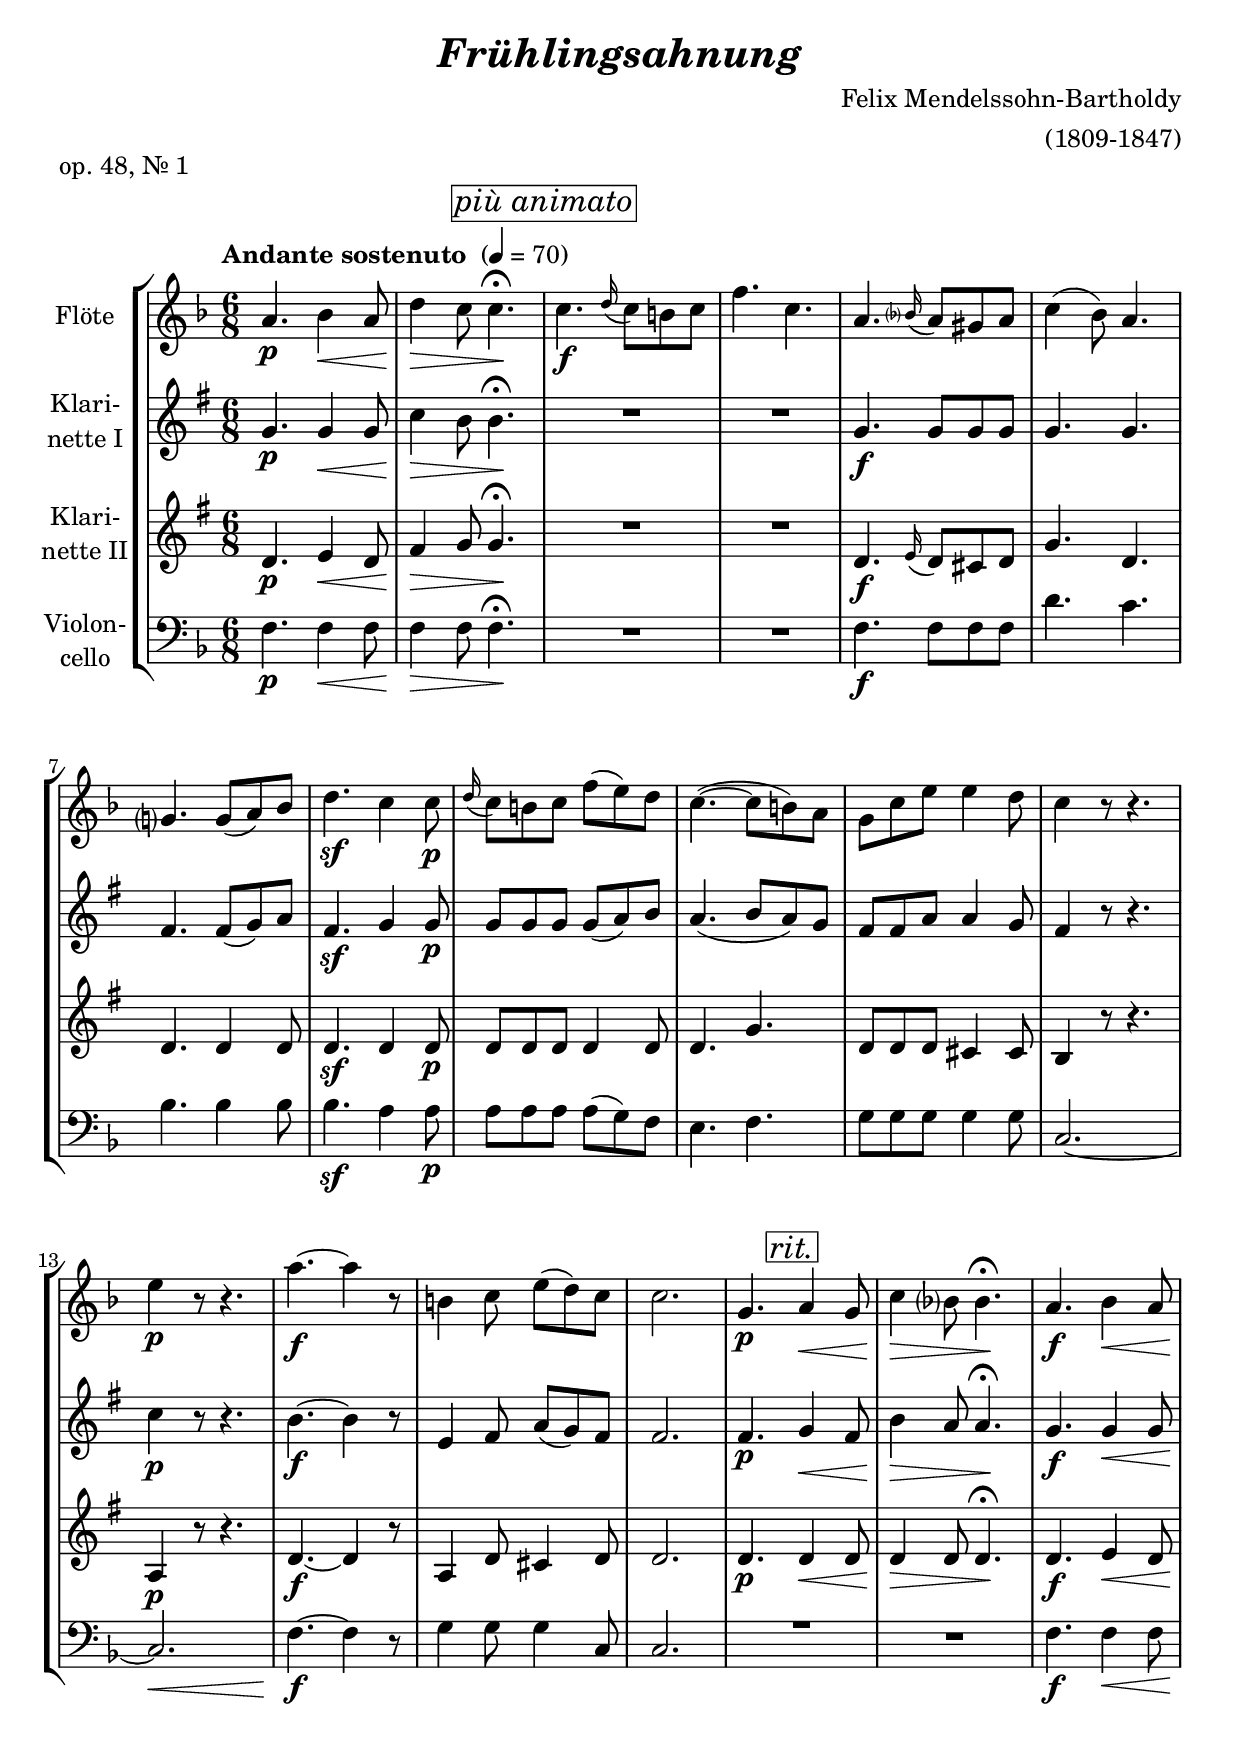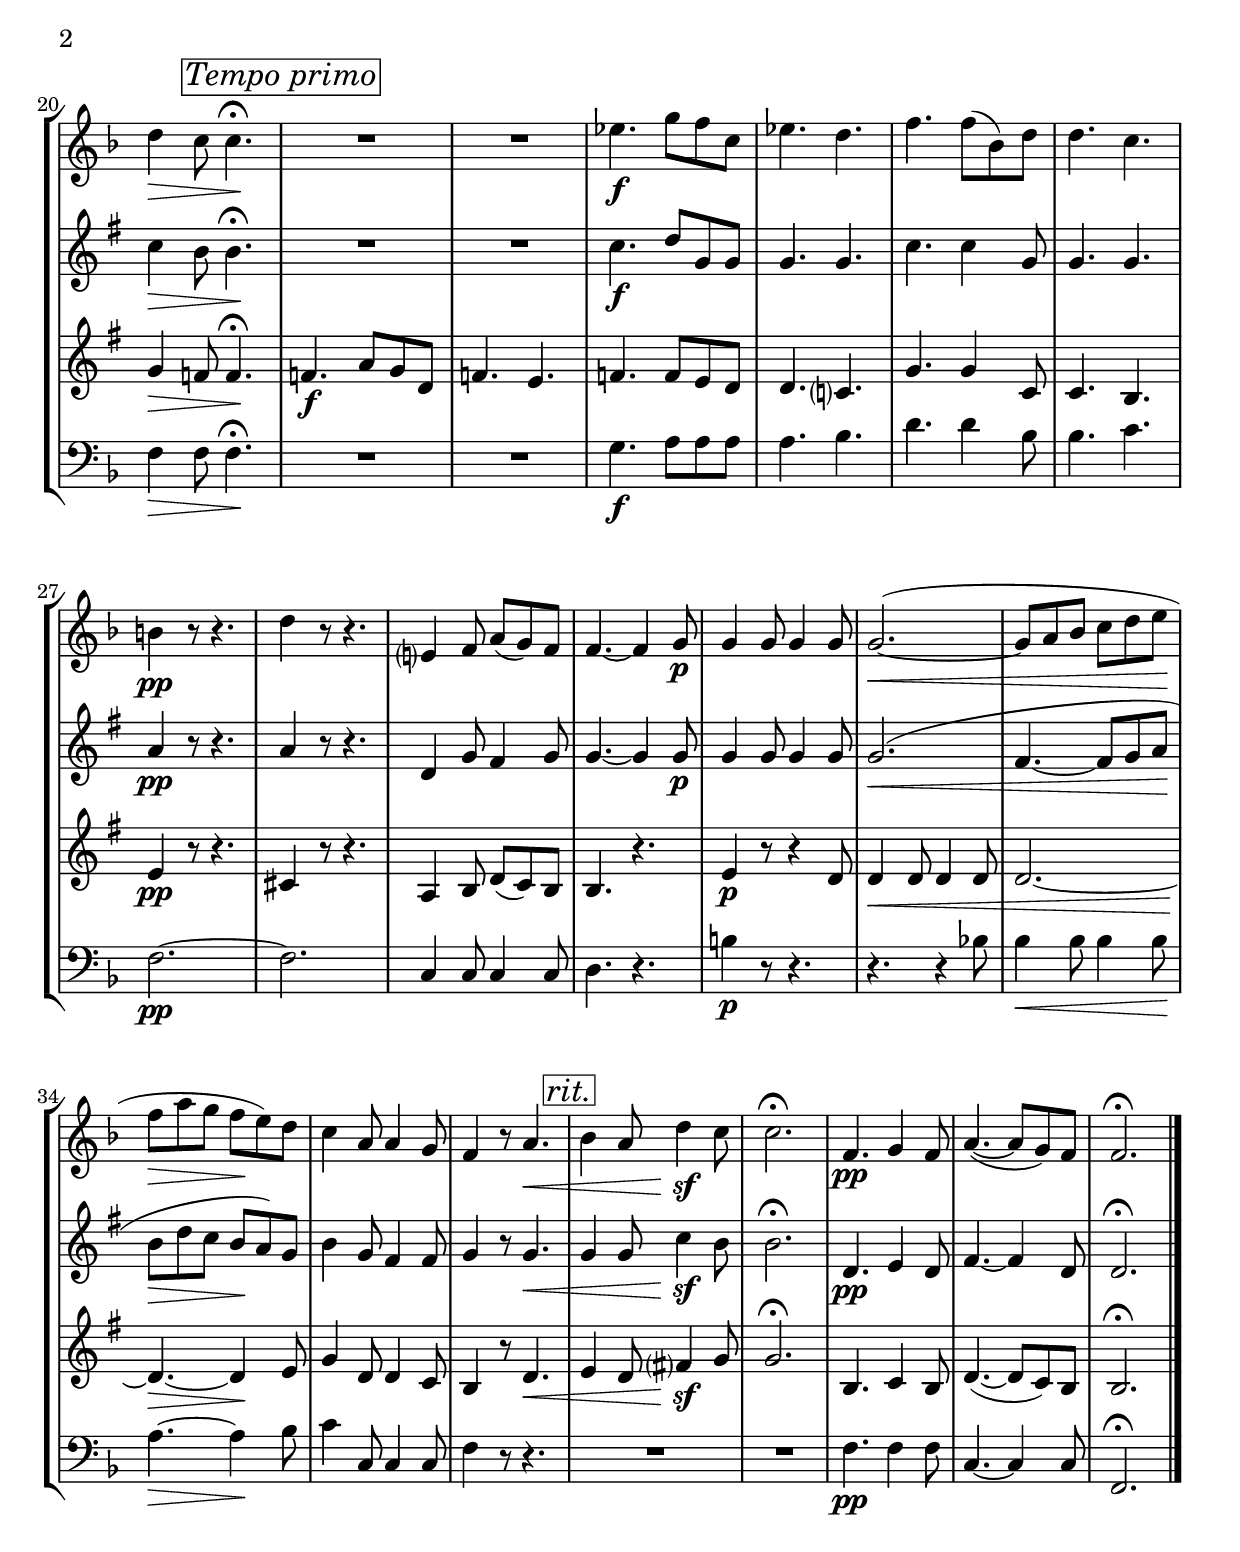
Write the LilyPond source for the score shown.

\version "2.18.2"
\include "deutsch.ly"
  
#(set-global-staff-size 22)

\header {
  title     = \markup \bold \italic "Frühlingsahnung"
  composer  = "Felix Mendelssohn-Bartholdy"
  arranger  = "(1809-1847)"
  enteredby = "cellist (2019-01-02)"
  piece     = "op. 48, Nr. 1"
}

voiceconsts = {
  \key e \major
  \time 6/8
  \clef "treble"
%  \numericTimeSignature
  \compressFullBarRests
  % Set default beaming for all staves
% \set Timing.beamExceptions = #'()
% \set Timing.baseMoment     = #(ly:make-moment 1 4)
% \set Timing.beatStructure  = #'(1 1 1)
  \tempo "Andante sostenuto " 4=70
}

micl = "clarinet"
mifl = "flute"
miob = "oboe"
mifh = "french horn"
misx = "tenor sax"
mist = "string ensemble 1"
miba = "cello"

boxa = { \bar "||" \mark \markup \box "A" }
boxb = { \bar "||" \mark \markup \box "B" }

pian = \mark \markup \box \italic "più animato"
rit  = \mark \markup \box \italic "rit."
tepr = \mark \markup \box \italic "Tempo primo"

arco = \markup \bold \italic "arco"
dolc = \markup \italic "dolce"
pizz = \markup \bold \italic "pizz."
simi = \markup \italic "simile"

va = \relative c'' {
  \voiceconsts

  gis4.\p a4\< gis8
  cis4\!\> h8 h4.\fermata\! \pian
  h4.\f \appoggiatura cis16 h8 ais h
  e4. h
  gis \appoggiatura a?16 gis8 fisis gis
  h4( a8) gis4.
  fis? fis8( gis) a

  cis4.\sf h4 h8\p
  \appoggiatura cis16 h8 ais h e( dis) cis
  h4.(~ h8 ais) gis
  fis h dis dis4 cis8
  h4 r8 r4.
  dis4\p r8 r4.
  gis~\f gis4 r8

  ais,4 h8 dis( cis) h
  h2.
  fis4.\p \rit gis4\< fis8
  h4\!\> a?8 a4.\fermata\!
  gis\f a4\< gis8
  cis4\!\> h8 h4.\fermata\! \tepr
  R2.*2

  d4.\f fis8 e h
  d4. cis
  e e8( a,) cis
  cis4. h
  ais4\pp r8 r4.
  cis4 r8 r4.
  dis,?4 e8 gis( fis) e

  e4.~ e4 fis8\p
  fis4 fis8 fis4 fis8
  fis2.(~\<
  fis8 gis a h cis dis\!
  e\> gis fis e\! dis) cis
  h4 gis8 gis4 fis8

  e4 r8 gis4.\< \rit
  a4 gis8 cis4\sf h8
  h2.\fermata
  e,4.\pp fis4 e8
  gis4.(~ gis8 fis) e
  e2.\fermata \bar "|."
}

vb = \relative c' {
  \voiceconsts

  e4.\p e4\< e8
  a4\!\> gis8 gis4.\fermata\! \pian
  R2.*2
  e4.\f e8 e e
  e4. e
  dis dis8( e) fis
  dis4.\sf e4 e8\p

  e e e e( fis) gis
  fis4.( gis8 fis) e
  dis dis fis fis4 e8
  dis4 r8 r4.
  a'4\p r8 r4.
  gis~\f gis4 r8
  cis,4 dis8 fis( e) dis

  dis2.
  dis4.\p \rit e4\< dis8
  gis4\!\> fis8 fis4.\fermata\!
  e\f e4\< e8
  a4\!\> gis8 gis4.\fermata\! \tepr
  R2.*2
  a4.\f h8 e, e
  e4. e

  a a4 e8
  e4. e
  fis4\pp r8 r4.
  fis4 r8 r4.
  h,4 e8 dis4 e8
  e4.~ e4 e8\p
  e4 e8 e4 e8
  e2.(\<

  dis4.~ dis8 e fis\!
  gis\> h a gis\! fis) e
  gis4 e8 dis4 dis8
  e4 r8 e4.\< \rit

  e4 e8 a4\sf gis8
  gis2.\fermata
  h,4.\pp cis4 h8
  dis4.~ dis4 h8
  h2.\fermata \bar "|."
}

vc = \relative c' {
  \voiceconsts

  h4.\p cis4\< h8
  dis4\!\> e8 e4.\fermata\! \pian
  R2.*2
  h4.\f \appoggiatura cis16 h8 ais h
  e4. h
  h h4 h8
  h4.\sf h4 h8\p

  h h h h4 h8
  h4. e
  h8 h h ais4 ais8
  gis4 r8 r4.
  fis4\p r8 r4.
  h~\!\f h4 r8
  fis4 h8 ais4 h8
  h2.

  h4.\p \rit h4\< h8
  h4\!\> h8 h4.\fermata\!
  h\f cis4\< h8
  e4\!\> d8 d4.\fermata\! \tepr
  d\f fis8 e h
  d4. cis
  d d8 cis h
  h4. a?

  e' e4 a,8
  a4. gis
  cis4\pp r8 r4.
  ais4 r8 r4.
  fis4 gis8 h( a) gis
  gis4. r
  cis4\p r8 r4 h8
  h4\< h8 h4 h8

  h2.~
  h4.~\!\> h4\! cis8
  e4 h8 h4 a8
  gis4 r8 h4.\< \rit

  cis4 h8 dis?4\sf e8
  e2.\fermata
  gis,4. a4 gis8
  h4.(~ h8 a) gis
  gis2.\fermata \bar "|."
}

vd = \relative c {
  \voiceconsts
  \clef "bass"

  e4.\p e4\< e8
  e4\!\> e8 e4.\fermata\! \pian
  R2.*2
  e4.\f e8 e e
  cis'4. h
  a a4 a8
  a4.\sf gis4 gis8\p

  gis gis gis gis( fis) e
  dis4. e
  fis8 fis fis fis4 fis8
  h,2.~
  h\<
  e4.~\f e4 r8
  fis4 fis8 fis4 h,8

  h2.
  << R \\ { s4. \rit s } >>
  R2.
  e4.\f e4\< e8
  e4\!\> e8 e4.\fermata\! \tepr
  R2.*2
  fis4.\f gis8 gis gis
  gis4. a

  cis cis4 a8
  a4. h
  e,2.~\pp
  e
  h4 h8 h4 h8
  cis4. r
  ais'4\p r8 r4.

  r r4 a!8
  a4\< a8 a4 a8\!
  gis4.~\> gis4\! a8
  h4 h,8 h4 h8

  e4 r8 r4. \rit
  R2.*2
  e4.\pp e4 e8
  h4.~ h4 h8
  e,2.\fermata \bar "|."
}


music = \new StaffGroup <<
      \new Staff {
	\set Staff.midiInstrument = \mifl
	\set Staff.instrumentName = \markup \center-column { "Flöte" }
	\transpose e f { \va }
      }

      \new Staff {
	\set Staff.midiInstrument = \micl
	\set Staff.instrumentName = \markup \center-column { "Klari-" "nette I" }
	\transpose e g { \vb }
      }

      \new Staff {
	\set Staff.midiInstrument = \micl
	\set Staff.instrumentName = \markup \center-column { "Klari-" "nette II" }
	\transpose e g { \vc }
      }

      \new Staff {
	\set Staff.midiInstrument = \miba
	\set Staff.instrumentName = \markup \center-column { "Violon-" "cello" }
	\transpose e f { \vd }
      }
>>

\book {
  \score {
    \music
    \layout {}
  }

  \score {
    \unfoldRepeats \music

    \midi {
      \context {
        \Score
      }
    }
  }
}
